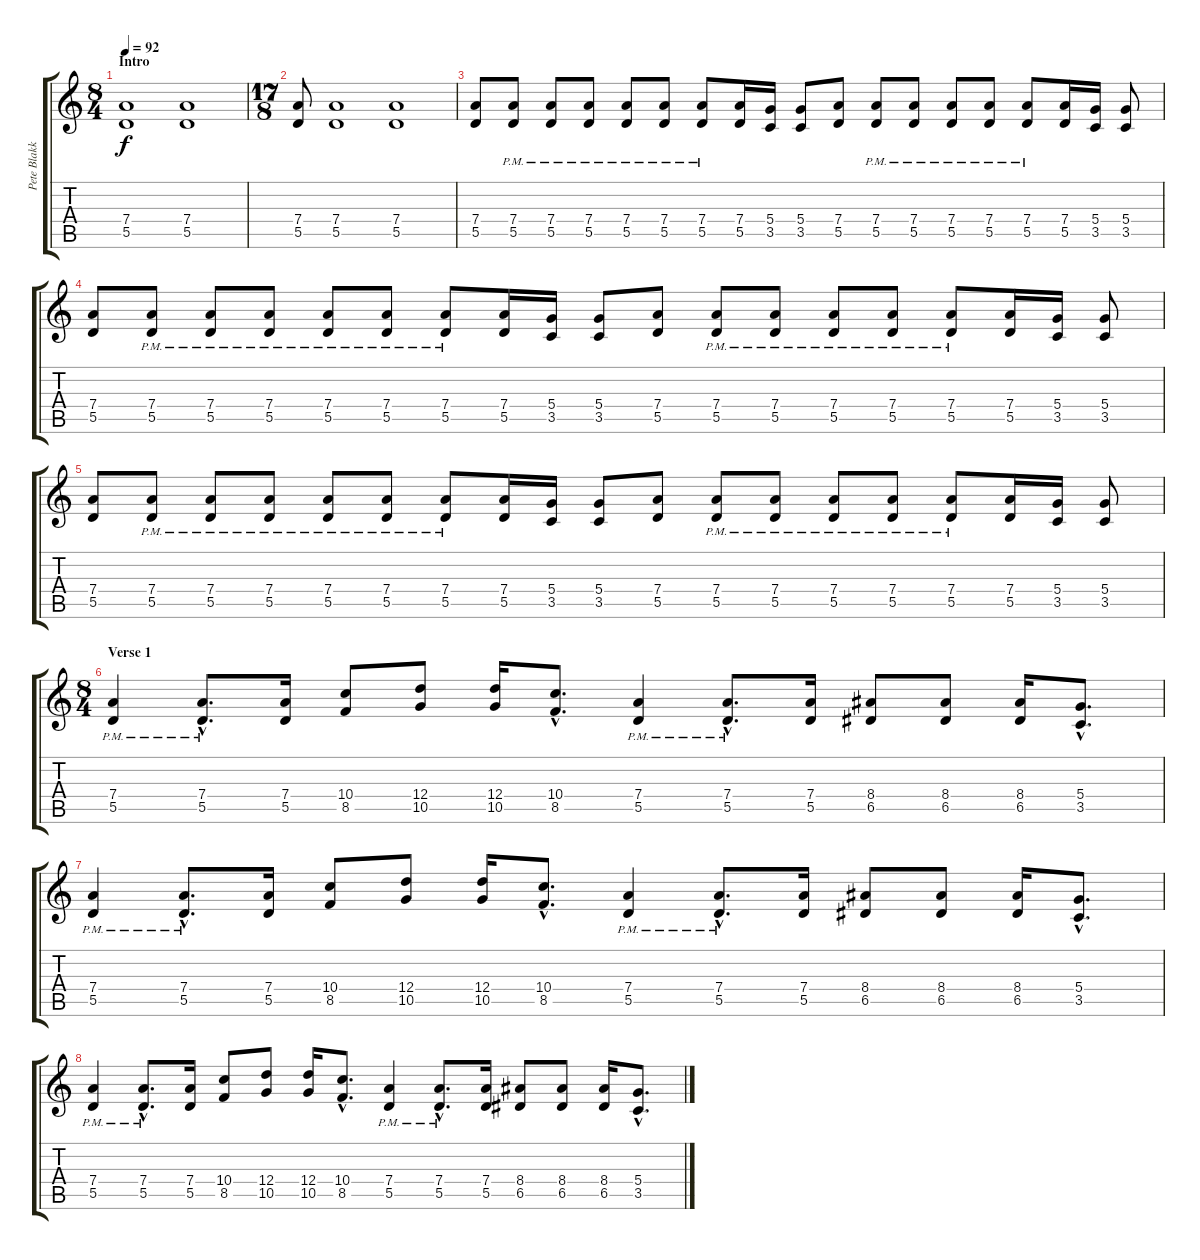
\track ("Pete Blakk" "Pete Blakk") {instrument distortionguitar}
\staff {score tabs}
\tuning (E4 B3 G3 D3 A2 E2) {hide}
\ts (8 4)
\section ("" "Intro")
\tempo 92
\clef g2
\ks c
(7.4 5.5).1{dy f instrument distortionguitar} (7.4 5.5).1 |
\ts (17 8)
(7.4 5.5).8 (7.4 5.5).1 (7.4 5.5).1 |
(7.4 5.5).8 (7.4{pm} 5.5{pm}).8 (7.4{pm} 5.5{pm}).8 (7.4{pm} 5.5{pm}).8 (7.4{pm} 5.5{pm}).8 (7.4{pm} 5.5{pm}).8 (7.4{pm} 5.5{pm}).8 (7.4 5.5).16 (5.4 3.5).16 (5.4 3.5).8 (7.4 5.5).8 (7.4{pm} 5.5{pm}).8 (7.4{pm} 5.5{pm}).8 (7.4{pm} 5.5{pm}).8 (7.4{pm} 5.5{pm}).8 (7.4{pm} 5.5{pm}).8 (7.4 5.5).16 (5.4 3.5).16 (5.4 3.5).8 |
(7.4 5.5).8 (7.4{pm} 5.5{pm}).8 (7.4{pm} 5.5{pm}).8 (7.4{pm} 5.5{pm}).8 (7.4{pm} 5.5{pm}).8 (7.4{pm} 5.5{pm}).8 (7.4{pm} 5.5{pm}).8 (7.4 5.5).16 (5.4 3.5).16 (5.4 3.5).8 (7.4 5.5).8 (7.4{pm} 5.5{pm}).8 (7.4{pm} 5.5{pm}).8 (7.4{pm} 5.5{pm}).8 (7.4{pm} 5.5{pm}).8 (7.4{pm} 5.5{pm}).8 (7.4 5.5).16 (5.4 3.5).16 (5.4 3.5).8 |
(7.4 5.5).8 (7.4{pm} 5.5{pm}).8 (7.4{pm} 5.5{pm}).8 (7.4{pm} 5.5{pm}).8 (7.4{pm} 5.5{pm}).8 (7.4{pm} 5.5{pm}).8 (7.4{pm} 5.5{pm}).8 (7.4 5.5).16 (5.4 3.5).16 (5.4 3.5).8 (7.4 5.5).8 (7.4{pm} 5.5{pm}).8 (7.4{pm} 5.5{pm}).8 (7.4{pm} 5.5{pm}).8 (7.4{pm} 5.5{pm}).8 (7.4{pm} 5.5{pm}).8 (7.4 5.5).16 (5.4 3.5).16 (5.4 3.5).8 |
\ts (8 4)
\section ("" "Verse 1")
(7.4{pm} 5.5{pm}).4 (7.4{hac pm} 5.5{hac pm}).8{d} (7.4 5.5).16 (10.4 8.5).8 (12.4 10.5).8 (12.4 10.5).16 (10.4{hac} 8.5{hac}).8{d} (7.4{pm} 5.5{pm}).4 (7.4{hac pm} 5.5{hac pm}).8{d} (7.4 5.5).16 (8.4 6.5).8 (8.4 6.5).8 (8.4 6.5).16 (5.4{hac} 3.5{hac}).8{d} |
(7.4{pm} 5.5{pm}).4 (7.4{hac pm} 5.5{hac pm}).8{d} (7.4 5.5).16 (10.4 8.5).8 (12.4 10.5).8 (12.4 10.5).16 (10.4{hac} 8.5{hac}).8{d} (7.4{pm} 5.5{pm}).4 (7.4{hac pm} 5.5{hac pm}).8{d} (7.4 5.5).16 (8.4 6.5).8 (8.4 6.5).8 (8.4 6.5).16 (5.4{hac} 3.5{hac}).8{d} |
(7.4{pm} 5.5{pm}).4 (7.4{hac pm} 5.5{hac pm}).8{d} (7.4 5.5).16 (10.4 8.5).8 (12.4 10.5).8 (12.4 10.5).16 (10.4{hac} 8.5{hac}).8{d} (7.4{pm} 5.5{pm}).4 (7.4{hac pm} 5.5{hac pm}).8{d} (7.4 5.5).16 (8.4 6.5).8 (8.4 6.5).8 (8.4 6.5).16 (5.4{hac} 3.5{hac}).8{d}
